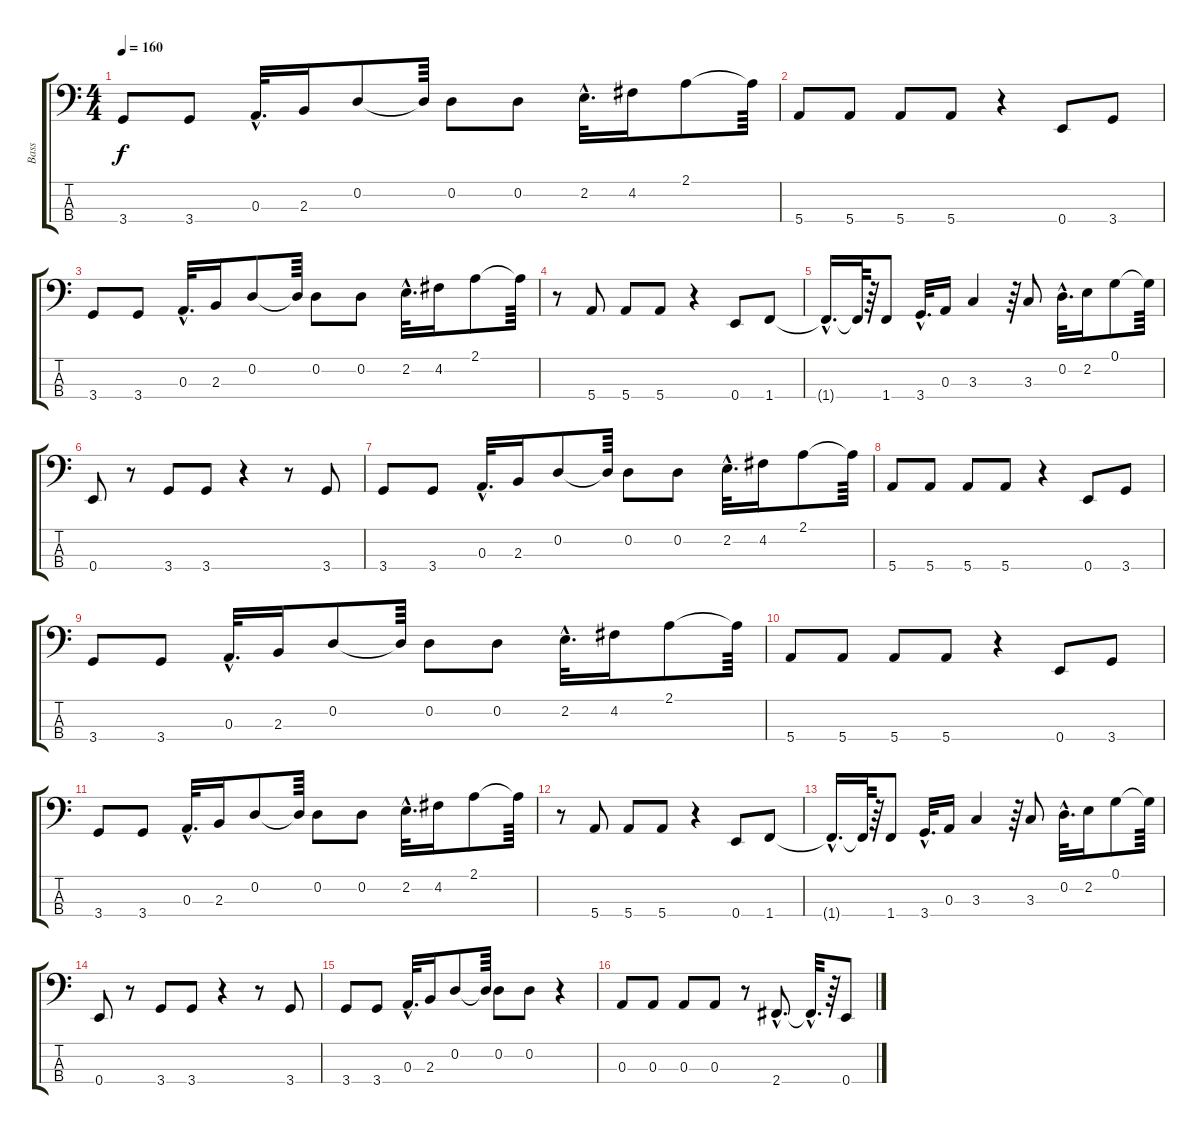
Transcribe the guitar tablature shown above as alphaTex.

\track ("Bass" "Bass") {instrument electricbasspick}
\staff {score tabs}
\tuning (G2 D2 A1 E1) {hide}
\ts (4 4)
\tempo 160
\clef f4
\ks c
3.4.8{dy f} 3.4.8 0.3{hac}.32{d} 2.3.16 0.2.8 0.2{t}.64 0.2.8 0.2.8 2.2{hac}.32{d} 4.2.16 2.1.8 2.1{t}.64 |
5.4.8 5.4.8 5.4.8 5.4.8 r.4 0.4.8 3.4.8 |
3.4.8 3.4.8 0.3{hac}.32{d} 2.3.16 0.2.8 0.2{t}.64 0.2.8 0.2.8 2.2{hac}.32{d} 4.2.16 2.1.8 2.1{t}.64 |
r.8 5.4.8 5.4.8 5.4.8 r.4 0.4.8 1.4.8 |
1.4{hac t}.16{d} 1.4{t}.64 r.64 1.4.8 3.4{hac}.32{d} 0.3.16 3.3.4 r.64 3.3.8 0.2{hac}.32{d} 2.2.16 0.1.8 0.1{t}.64 |
0.4.8 r.8 3.4.8 3.4.8 r.4 r.8 3.4.8 |
3.4.8 3.4.8 0.3{hac}.32{d} 2.3.16 0.2.8 0.2{t}.64 0.2.8 0.2.8 2.2{hac}.32{d} 4.2.16 2.1.8 2.1{t}.64 |
5.4.8 5.4.8 5.4.8 5.4.8 r.4 0.4.8 3.4.8 |
3.4.8 3.4.8 0.3{hac}.32{d} 2.3.16 0.2.8 0.2{t}.64 0.2.8 0.2.8 2.2{hac}.32{d} 4.2.16 2.1.8 2.1{t}.64 |
5.4.8 5.4.8 5.4.8 5.4.8 r.4 0.4.8 3.4.8 |
3.4.8 3.4.8 0.3{hac}.32{d} 2.3.16 0.2.8 0.2{t}.64 0.2.8 0.2.8 2.2{hac}.32{d} 4.2.16 2.1.8 2.1{t}.64 |
r.8 5.4.8 5.4.8 5.4.8 r.4 0.4.8 1.4.8 |
1.4{hac t}.16{d} 1.4{t}.64 r.64 1.4.8 3.4{hac}.32{d} 0.3.16 3.3.4 r.64 3.3.8 0.2{hac}.32{d} 2.2.16 0.1.8 0.1{t}.64 |
0.4.8 r.8 3.4.8 3.4.8 r.4 r.8 3.4.8 |
3.4.8 3.4.8 0.3{hac}.32{d} 2.3.16 0.2.8 0.2{t}.64 0.2.8 0.2.8 r.4 |
0.3.8 0.3.8 0.3.8 0.3.8 r.8 2.4{hac}.8{d} 2.4{hac t}.32{d} r.64 0.4.8
